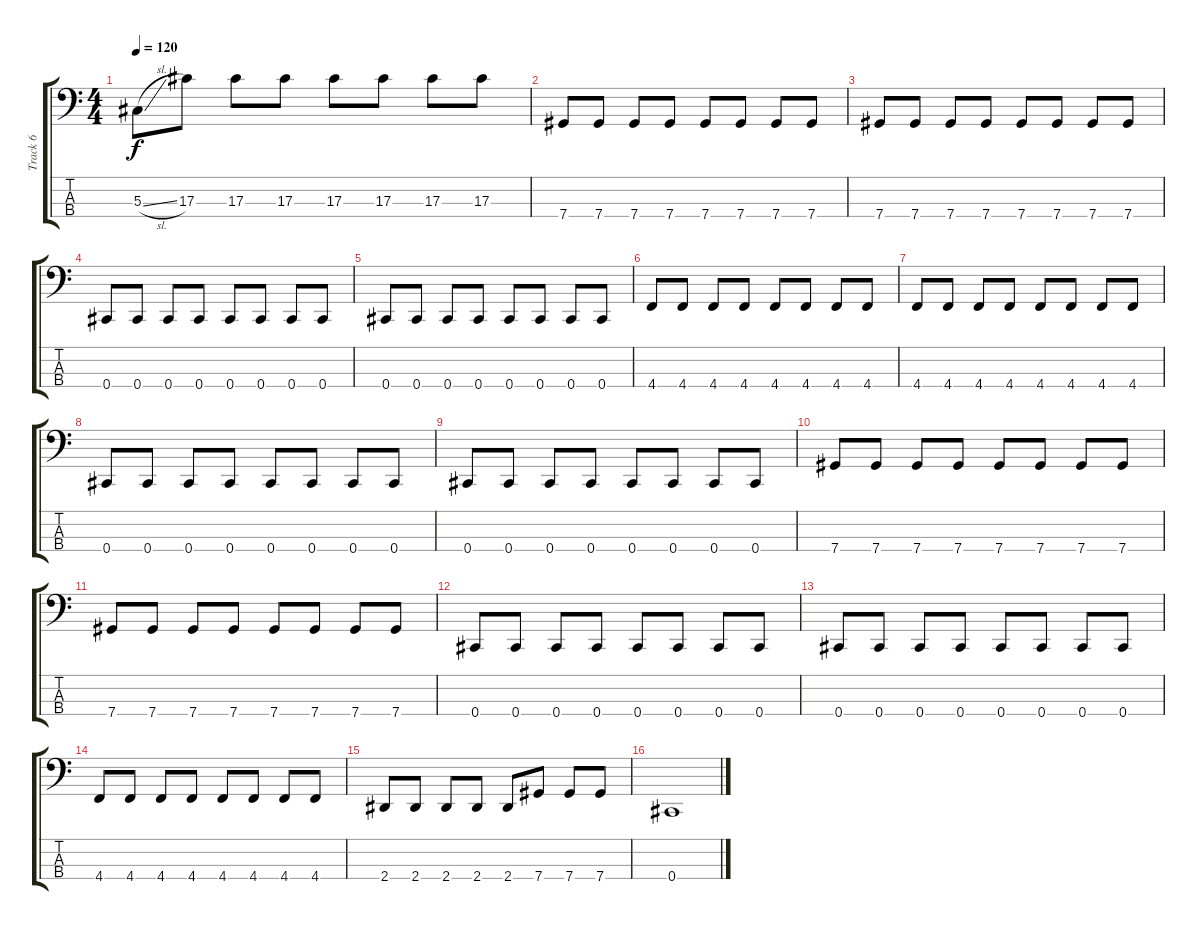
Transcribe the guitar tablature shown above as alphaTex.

\track ("Track 6" "Track 6") {instrument electricbassfinger}
\staff {score tabs}
\tuning (Gb2 Db2 Ab1 Db1) {hide}
\ts (4 4)
\tempo 120
\clef f4
\ks c
5.3{sl}.8{dy f} 17.3.8 17.3.8 17.3.8 17.3.8 17.3.8 17.3.8 17.3.8 |
7.4.8 7.4.8 7.4.8 7.4.8 7.4.8 7.4.8 7.4.8 7.4.8 |
7.4.8 7.4.8 7.4.8 7.4.8 7.4.8 7.4.8 7.4.8 7.4.8 |
0.4.8 0.4.8 0.4.8 0.4.8 0.4.8 0.4.8 0.4.8 0.4.8 |
0.4.8 0.4.8 0.4.8 0.4.8 0.4.8 0.4.8 0.4.8 0.4.8 |
4.4.8 4.4.8 4.4.8 4.4.8 4.4.8 4.4.8 4.4.8 4.4.8 |
4.4.8 4.4.8 4.4.8 4.4.8 4.4.8 4.4.8 4.4.8 4.4.8 |
0.4.8 0.4.8 0.4.8 0.4.8 0.4.8 0.4.8 0.4.8 0.4.8 |
0.4.8 0.4.8 0.4.8 0.4.8 0.4.8 0.4.8 0.4.8 0.4.8 |
7.4.8 7.4.8 7.4.8 7.4.8 7.4.8 7.4.8 7.4.8 7.4.8 |
7.4.8 7.4.8 7.4.8 7.4.8 7.4.8 7.4.8 7.4.8 7.4.8 |
0.4.8 0.4.8 0.4.8 0.4.8 0.4.8 0.4.8 0.4.8 0.4.8 |
0.4.8 0.4.8 0.4.8 0.4.8 0.4.8 0.4.8 0.4.8 0.4.8 |
4.4.8 4.4.8 4.4.8 4.4.8 4.4.8 4.4.8 4.4.8 4.4.8 |
2.4.8 2.4.8 2.4.8 2.4.8 2.4.8 7.4.8 7.4.8 7.4.8 |
0.4.1
